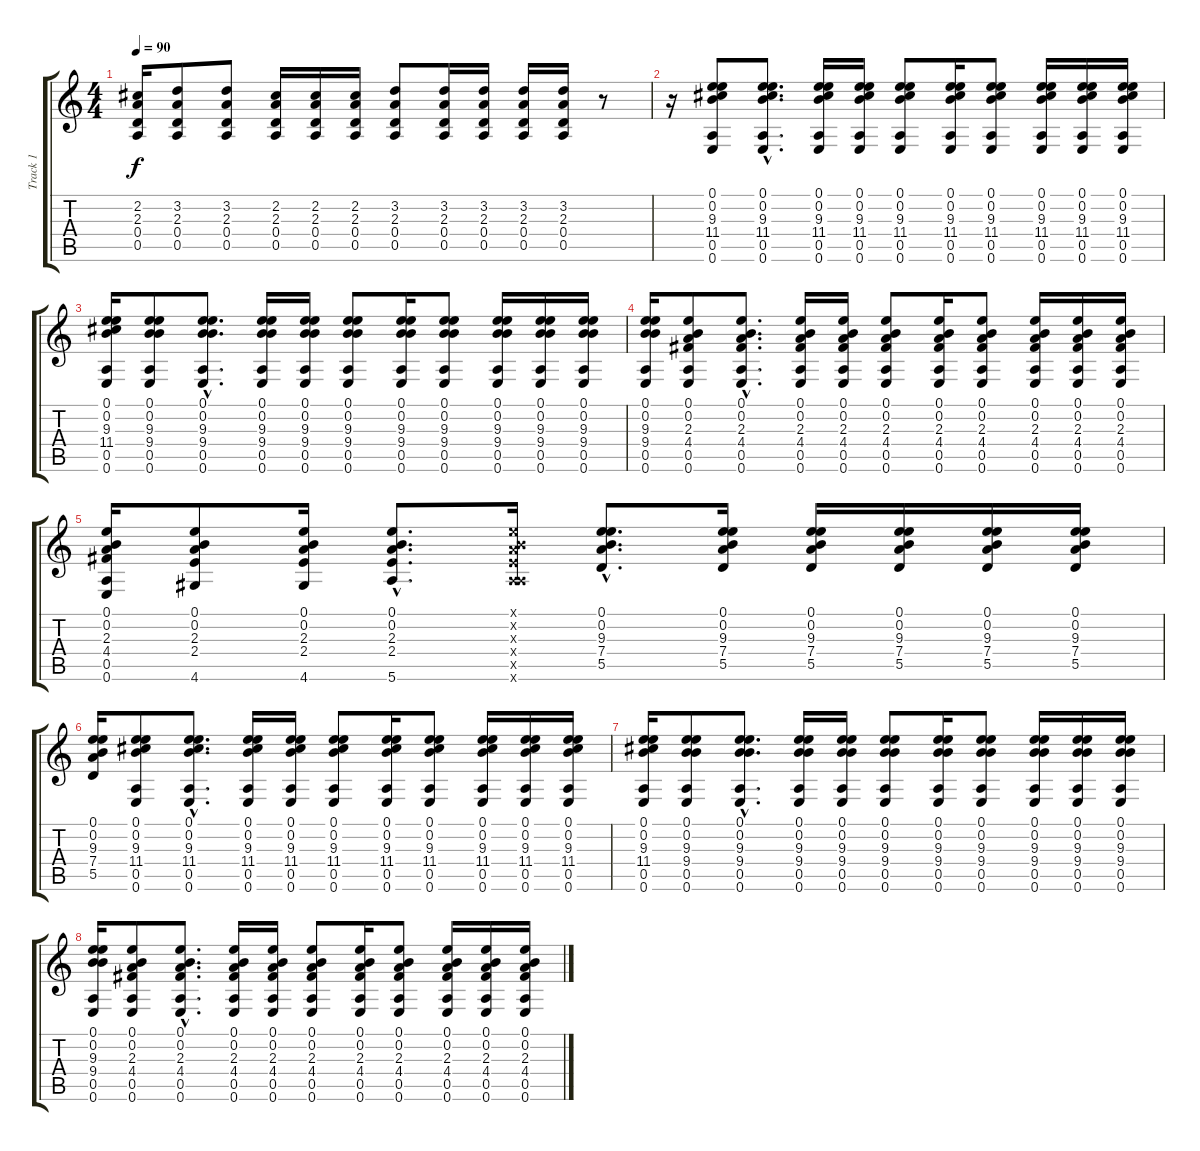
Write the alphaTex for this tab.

\track ("Track 1" "Track 1") {instrument acousticguitarsteel}
\staff {score tabs}
\tuning (E4 B3 G3 D3 A2 E2) {hide}
\ts (4 4)
\tempo 90
\clef g2
\ks c
(2.2{t} 2.3{t} 0.4{t} 0.5{t}).16{dy f} (3.2 2.3 0.4 0.5).8 (3.2 2.3 0.4 0.5).8 (2.2 2.3 0.4 0.5).16 (2.2 2.3 0.4 0.5).16 (2.2 2.3 0.4 0.5).16 (3.2 2.3 0.4 0.5).8 (3.2 2.3 0.4 0.5).16 (3.2 2.3 0.4 0.5).16 (3.2 2.3 0.4 0.5).16 (3.2 2.3 0.4 0.5).16 r.8 |
r.16 (0.1 0.2 9.3 11.4 0.5 0.6).8 (0.1{hac} 0.2{hac} 9.3{hac} 11.4{hac} 0.5{hac} 0.6{hac}).8{d} (0.1 0.2 9.3 11.4 0.5 0.6).16 (0.1 0.2 9.3 11.4 0.5 0.6).16 (0.1 0.2 9.3 11.4 0.5 0.6).8 (0.1 0.2 9.3 11.4 0.5 0.6).16 (0.1 0.2 9.3 11.4 0.5 0.6).8 (0.1 0.2 9.3 11.4 0.5 0.6).16 (0.1 0.2 9.3 11.4 0.5 0.6).16 (0.1 0.2 9.3 11.4 0.5 0.6).16 |
(0.1 0.2 9.3 11.4 0.5 0.6).16 (0.1 0.2 9.3 9.4 0.5 0.6).8 (0.1{hac} 0.2{hac} 9.3{hac} 9.4{hac} 0.5{hac} 0.6{hac}).8{d} (0.1 0.2 9.3 9.4 0.5 0.6).16 (0.1 0.2 9.3 9.4 0.5 0.6).16 (0.1 0.2 9.3 9.4 0.5 0.6).8 (0.1 0.2 9.3 9.4 0.5 0.6).16 (0.1 0.2 9.3 9.4 0.5 0.6).8 (0.1 0.2 9.3 9.4 0.5 0.6).16 (0.1 0.2 9.3 9.4 0.5 0.6).16 (0.1 0.2 9.3 9.4 0.5 0.6).16 |
(0.1 0.2 9.3 9.4 0.5 0.6).16 (0.1 0.2 2.3 4.4 0.5 0.6).8 (0.1{hac} 0.2{hac} 2.3{hac} 4.4{hac} 0.5{hac} 0.6{hac}).8{d} (0.1 0.2 2.3 4.4 0.5 0.6).16 (0.1 0.2 2.3 4.4 0.5 0.6).16 (0.1 0.2 2.3 4.4 0.5 0.6).8 (0.1 0.2 2.3 4.4 0.5 0.6).16 (0.1 0.2 2.3 4.4 0.5 0.6).8 (0.1 0.2 2.3 4.4 0.5 0.6).16 (0.1 0.2 2.3 4.4 0.5 0.6).16 (0.1 0.2 2.3 4.4 0.5 0.6).16 |
(0.1 0.2 2.3 4.4 0.5 0.6).16 (0.1 0.2 2.3 2.4 4.6).8 (0.1 0.2 2.3 2.4 4.6).16 (0.1{hac} 0.2{hac} 2.3{hac} 2.4{hac} 5.6{hac}).8{d} (0.1{x} 0.2{x} 2.3{x} 2.4{x} 0.5{x} 5.6{x}).16 (0.1{hac} 0.2{hac} 9.3{hac} 7.4{hac} 5.5{hac}).8{d} (0.1 0.2 9.3 7.4 5.5).16 (0.1 0.2 9.3 7.4 5.5).16 (0.1 0.2 9.3 7.4 5.5).16 (0.1 0.2 9.3 7.4 5.5).16 (0.1 0.2 9.3 7.4 5.5).16 |
(0.1 0.2 9.3 7.4 5.5).16 (0.1 0.2 9.3 11.4 0.5 0.6).8 (0.1{hac} 0.2{hac} 9.3{hac} 11.4{hac} 0.5{hac} 0.6{hac}).8{d} (0.1 0.2 9.3 11.4 0.5 0.6).16 (0.1 0.2 9.3 11.4 0.5 0.6).16 (0.1 0.2 9.3 11.4 0.5 0.6).8 (0.1 0.2 9.3 11.4 0.5 0.6).16 (0.1 0.2 9.3 11.4 0.5 0.6).8 (0.1 0.2 9.3 11.4 0.5 0.6).16 (0.1 0.2 9.3 11.4 0.5 0.6).16 (0.1 0.2 9.3 11.4 0.5 0.6).16 |
(0.1 0.2 9.3 11.4 0.5 0.6).16 (0.1 0.2 9.3 9.4 0.5 0.6).8 (0.1{hac} 0.2{hac} 9.3{hac} 9.4{hac} 0.5{hac} 0.6{hac}).8{d} (0.1 0.2 9.3 9.4 0.5 0.6).16 (0.1 0.2 9.3 9.4 0.5 0.6).16 (0.1 0.2 9.3 9.4 0.5 0.6).8 (0.1 0.2 9.3 9.4 0.5 0.6).16 (0.1 0.2 9.3 9.4 0.5 0.6).8 (0.1 0.2 9.3 9.4 0.5 0.6).16 (0.1 0.2 9.3 9.4 0.5 0.6).16 (0.1 0.2 9.3 9.4 0.5 0.6).16 |
(0.1 0.2 9.3 9.4 0.5 0.6).16 (0.1 0.2 2.3 4.4 0.5 0.6).8 (0.1{hac} 0.2{hac} 2.3{hac} 4.4{hac} 0.5{hac} 0.6{hac}).8{d} (0.1 0.2 2.3 4.4 0.5 0.6).16 (0.1 0.2 2.3 4.4 0.5 0.6).16 (0.1 0.2 2.3 4.4 0.5 0.6).8 (0.1 0.2 2.3 4.4 0.5 0.6).16 (0.1 0.2 2.3 4.4 0.5 0.6).8 (0.1 0.2 2.3 4.4 0.5 0.6).16 (0.1 0.2 2.3 4.4 0.5 0.6).16 (0.1 0.2 2.3 4.4 0.5 0.6).16
